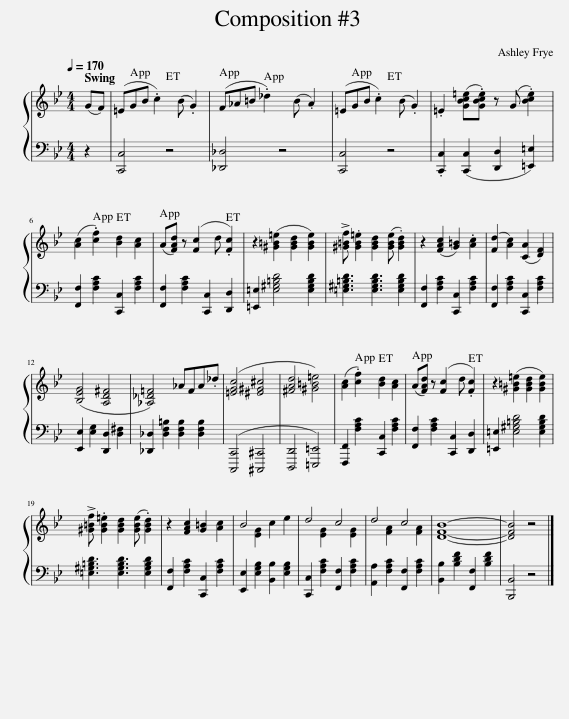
X:1
%%score { ( 1 3 ) | 2 }
L:1/8
Q:1/4=170
M:4/4
I:linebreak $
K:Bb
V:1 treble
V:3 treble
V:2 bass
V:1
 (GF) | (=EGB .c2) (B .G2) | (F_A=B ._d2) (B .A2) | (=EGB .c2) (B .G2) | .=E2 ([GBc=e].[GBce]) z (G .[Bce]2) |$ %5
 ([Ac]2 .[cf]2) [Bd]2 [Ac]2 | (A[FAd]) z ([Fc]2 d .[Fc]2) | z2 ([^G=B=e]2 [GBd]2 [GBe]2) | !>![^G=Bf] .[GB=e]2 [GBd]2 ([GBe] .[GBd]2) | z2 ([FAc]2 [G=B]2) .[Ac]2 | %10
 ([Fd]2 [Ac]2) ([CA]2 [DF]2) |$ ([B,EG]4 [A,D^F]4 | [_A,_D=F]4) _AFA._d | ([=EGc]4 [^E^G^c]4 | [^FAd]4 [^G=B=e]4) | %15
 ([Ac]2 .[cf]2) [Bd]2 [Ac]2 | (A[FAd]) z ([Fc]2 d .[Fc]2) | z2 ([^G=B=e]2 [GBd]2 [GBe]2) |$ !>![^G=Bf] .[GB=e]2 [GBd]2 ([GBe] .[GBd]2) | z2 [FAc]2 [G=B]2 [Ac]2 | %20
 B4 c2 e2 | d4 c4 | d4 c4 | [DFB]8- | [DFB]4 z4 |] %25
V:2
 z2 | [C,,C,]4 z4 | [_D,,_D,]4 z4 | [C,,C,]4 z4 | .[C,,C,]2 ([C,,C,]2 [D,,D,]2 [=E,,=E,]2) |$ %5
 [F,,F,]2 [F,A,C]2 [C,,C,]2 [F,A,C]2 | [F,,F,]2 [F,A,C]2 [C,,C,]2 [D,,D,]2 | [=E,,=E,]2 [E,^G,=B,D]4 [E,G,B,D]2 | [=E,^G,=B,D]3 [E,G,B,D]3 [E,G,B,D]2 | [F,,F,]2 [F,A,C]2 [C,,C,]2 [F,A,C]2 | %10
 [F,,F,]2 [F,A,C]2 [C,,C,]2 [F,A,C]2 |$ [E,,E,]2 [E,G,]2 [D,,D,]2 [D,^F,]2 | [_D,,_D,]2 [D,F,=B,]2 [D,F,B,]2 [D,F,B,]2 | ([C,,,C,,]4 [^C,,,^C,,]4 | [D,,,D,,]4 [=E,,,=E,,]4) | %15
 [F,,,F,,]2 [F,A,C]2 [C,,C,]2 [F,A,C]2 | [F,,F,]2 [F,A,C]2 [C,,C,]2 [D,,D,]2 | [=E,,=E,]2 [E,^G,=B,D]4 [E,G,B,D]2 |$ [=E,^G,=B,D]3 [E,G,B,D]3 [E,G,B,D]2 | [F,,F,]2 [F,A,C]2 [C,,C,]2 [F,A,C]2 | %20
 [E,,E,]2 [E,G,B,]2 [B,,B,]2 [E,G,B,]2 | [C,,C,]2 [F,A,C]2 [F,,F,]2 [F,A,C]2 | [A,,A,]2 [F,A,C]2 [F,,F,]2 [F,A,C]2 | [B,,B,]2 [B,DF]2 [F,,F,]2 [B,DF]2 | [B,,,B,,]4 z4 |] %25
V:3
 x2 | x8 | x8 | x8 | x8 |$ %5
 x8 | x8 | x8 | x8 | x8 | %10
 x8 |$ x8 | x8 | x8 | x8 | %15
 x8 | x8 | x8 |$ x8 | x8 | %20
 x2 [EG]2 x4 | x2 [EG]2 x2 [EG]2 | x2 [FA]2 x2 [FA]2 | x8 | x8 |] %25
